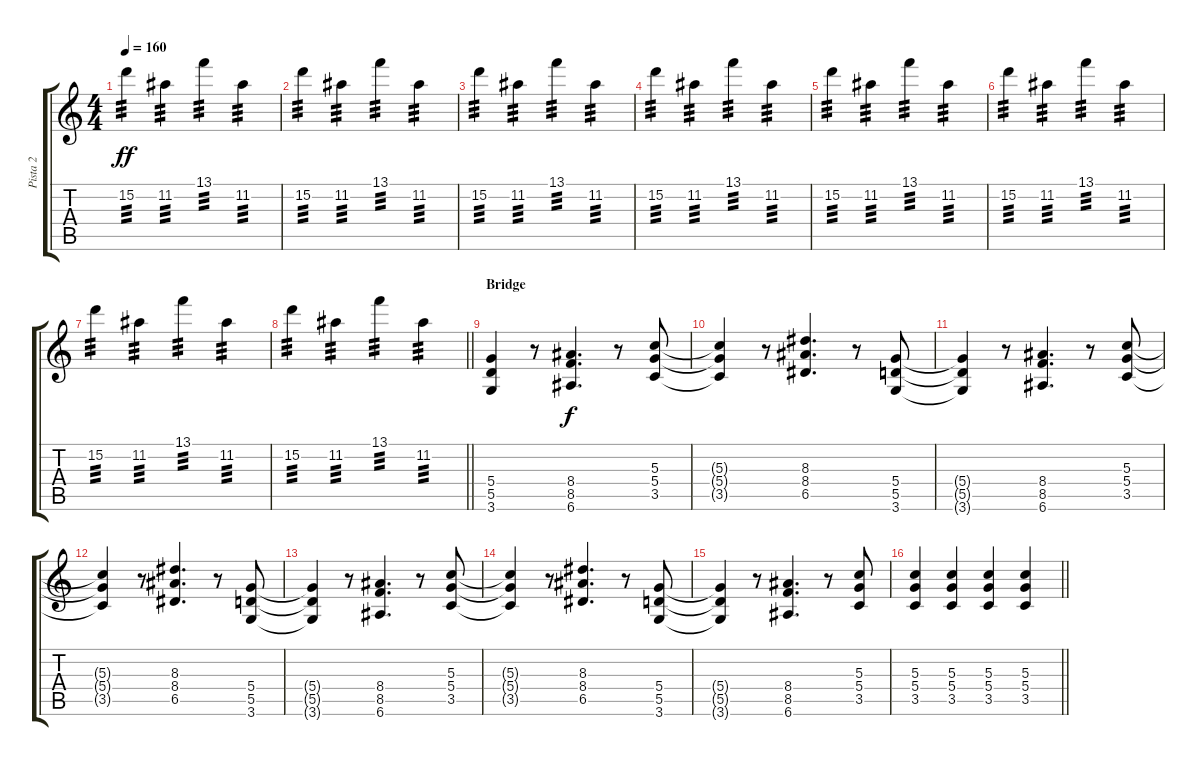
\track ("Pista 2" "Pista 2") {instrument overdrivenguitar}
\staff {score tabs}
\tuning (E4 B3 G3 D3 A2 E2) {hide}
\ts (4 4)
\tempo 160
\clef g2
\ks c
15.2.4{tp 3 dy ff} 11.2.4{tp 3} 13.1.4{tp 3} 11.2.4{tp 3} |
15.2.4{tp 3} 11.2.4{tp 3} 13.1.4{tp 3} 11.2.4{tp 3} |
15.2.4{tp 3} 11.2.4{tp 3} 13.1.4{tp 3} 11.2.4{tp 3} |
15.2.4{tp 3} 11.2.4{tp 3} 13.1.4{tp 3} 11.2.4{tp 3} |
15.2.4{tp 3} 11.2.4{tp 3} 13.1.4{tp 3} 11.2.4{tp 3} |
15.2.4{tp 3} 11.2.4{tp 3} 13.1.4{tp 3} 11.2.4{tp 3} |
15.2.4{tp 3} 11.2.4{tp 3} 13.1.4{tp 3} 11.2.4{tp 3} |
\barLineRight lightlight
15.2.4{tp 3} 11.2.4{tp 3} 13.1.4{tp 3} 11.2.4{tp 3} |
\section ("" "Bridge")
(5.4 5.5 3.6).4 r.8 (8.4 8.5 6.6).4{d dy f} r.8 (5.3 5.4 3.5).8 |
(5.3{t} 5.4{t} 3.5{t}).4 r.8 (8.3 8.4 6.5).4{d} r.8 (5.4 5.5 3.6).8 |
(5.4{t} 5.5{t} 3.6{t}).4 r.8 (8.4 8.5 6.6).4{d} r.8 (5.3 5.4 3.5).8 |
(5.3{t} 5.4{t} 3.5{t}).4 r.8 (8.3 8.4 6.5).4{d} r.8 (5.4 5.5 3.6).8 |
(5.4{t} 5.5{t} 3.6{t}).4 r.8 (8.4 8.5 6.6).4{d} r.8 (5.3 5.4 3.5).8 |
(5.3{t} 5.4{t} 3.5{t}).4 r.8 (8.3 8.4 6.5).4{d} r.8 (5.4 5.5 3.6).8 |
(5.4{t} 5.5{t} 3.6{t}).4 r.8 (8.4 8.5 6.6).4{d} r.8 (5.3 5.4 3.5).8 |
\barLineRight lightlight
(5.3 5.4 3.5).4 (5.3 5.4 3.5).4 (5.3 5.4 3.5).4 (5.3 5.4 3.5).4
